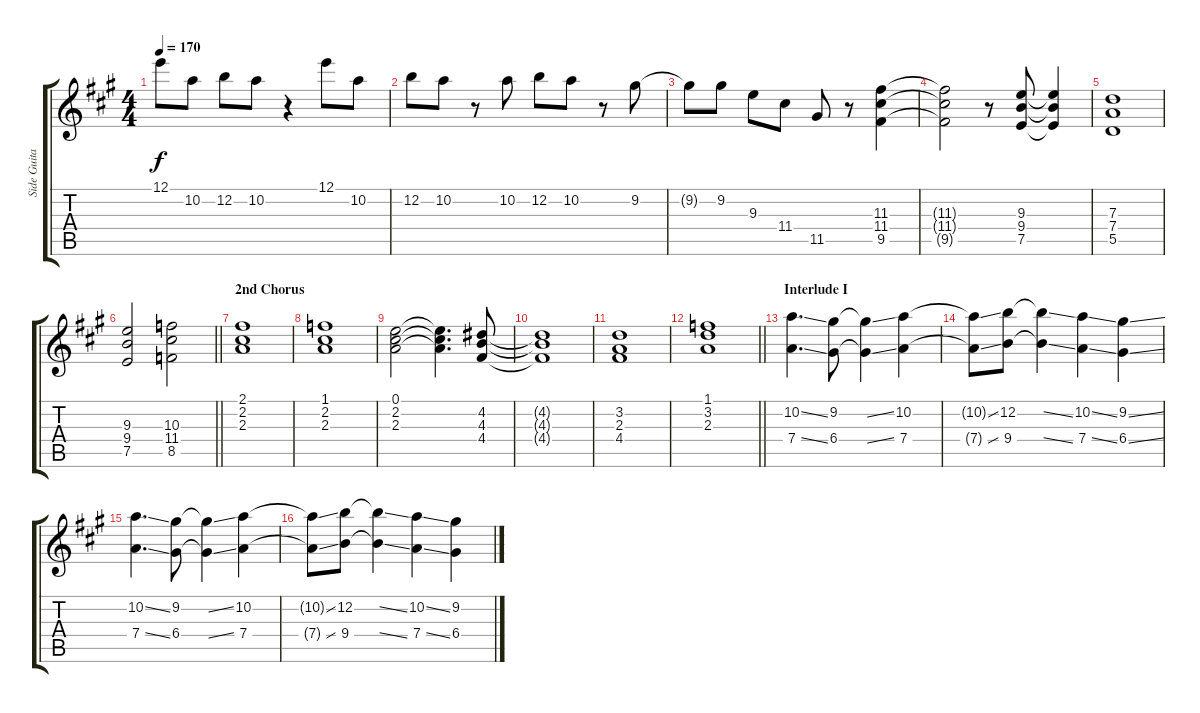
\track ("Side Guitar" "Side Guita") {instrument distortionguitar}
\staff {score tabs}
\tuning (E4 B3 G3 D3 A2 E2) {hide}
\ts (4 4)
\tempo 170
\clef g2
\ks a
12.1.8{dy f} 10.2.8 12.2.8 10.2.8 r.4 12.1.8 10.2.8 |
12.2.8 10.2.8 r.8 10.2.8 12.2.8 10.2.8 r.8 9.2.8 |
9.2{t}.8 9.2.8 9.3.8 11.4.8 11.5.8 r.8 (11.3 11.4 9.5).4 |
(11.3{t} 11.4{t} 9.5{t}).2 r.8 (9.3 9.4 7.5).8 (9.3{t} 9.4{t} 7.5{t}).4 |
(7.3 7.4 5.5).1 |
\barLineRight lightlight
(9.3 9.4 7.5).2 (10.3 11.4 8.5).2 |
\section ("" "2nd Chorus")
(2.1 2.2 2.3).1 |
(1.1 2.2 2.3).1 |
(0.1 2.2 2.3).2 (0.1{t} 2.2{t} 2.3{t}).4{d} (4.2 4.3 4.4).8 |
(4.2{t} 4.3{t} 4.4{t}).1 |
(3.2 2.3 4.4).1 |
\barLineRight lightlight
(1.1 3.2 2.3).1 |
\section ("" "Interlude I")
(10.2{ss} 7.4{ss}).4{d} (9.2 6.4).8 (9.2{ss t} 6.4{ss t}).4 (10.2 7.4).4 |
(10.2{ss t} 7.4{ss t}).8 (12.2 9.4).8 (12.2{ss t} 9.4{ss t}).4 (10.2{ss} 7.4{ss}).4 (9.2{ss} 6.4{ss}).4 |
(10.2{ss} 7.4{ss}).4{d} (9.2 6.4).8 (9.2{ss t} 6.4{ss t}).4 (10.2 7.4).4 |
(10.2{ss t} 7.4{ss t}).8 (12.2 9.4).8 (12.2{ss t} 9.4{ss t}).4 (10.2{ss} 7.4{ss}).4 (9.2{ss} 6.4{ss}).4
